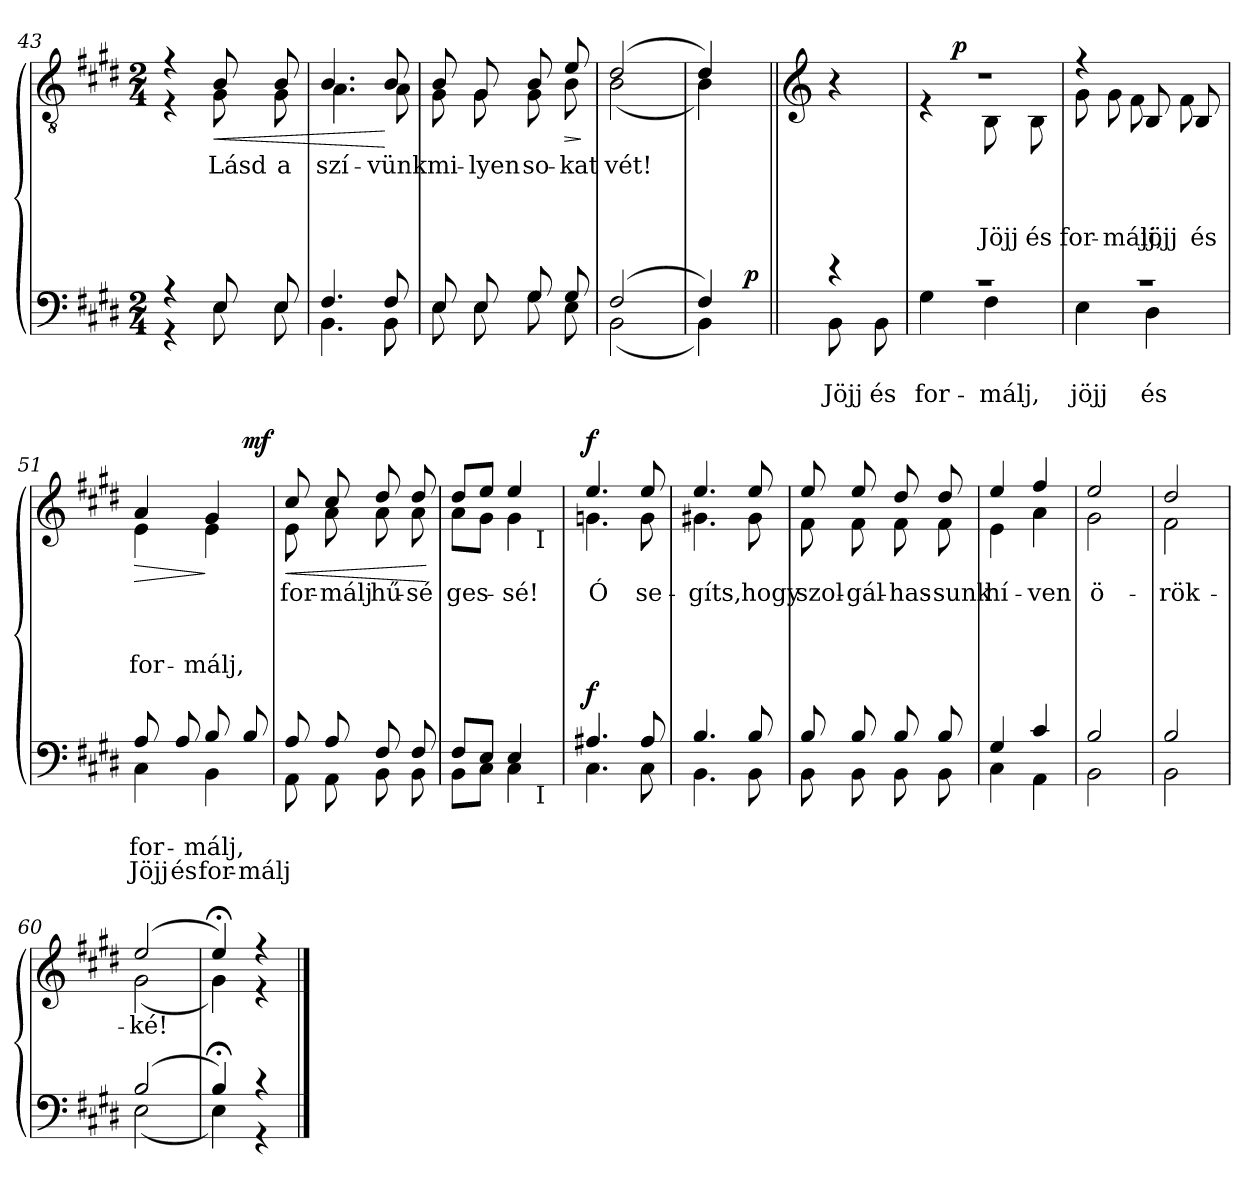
**kern	**text	**text	**text	**dynam	**kern	**text	**text	**text	**text	**dynam
*part2	*part2	*part2	*part2	*part2	*part1	*part1	*part1	*part1	*part1	*part1
*staff2	*staff2	*staff2	*staff2	*staff2	*staff1	*staff1	*staff1	*staff1	*staff1	*staff1
*clefF4	*	*	*	*	*clefGv2	*	*	*	*	*
*k[f#c#g#d#]	*	*	*	*	*k[f#c#g#d#]	*	*	*	*	*
*c#:	*	*	*	*	*c#:	*	*	*	*	*
*M2/4	*	*	*	*	*M2/4	*	*	*	*	*
=43	=43	=43	=43	=43	=43	=43	=43	=43	=43	=43
*^	*	*	*	*	*^	*	*	*	*	*
4r	4r	.	.	.	.	4r	4r	.	.	.	.	.
!	!	!	!	!	!	!	!	!	!	!	!	!LO:HP:b
!	!	!	!	!	!	!	!	!LO:LY:b	!	!	!	!
8E/	8E\	.	.	.	.	8B/	8G#\	Lásd	.	.	.	<
!	!	!	!	!	!	!	!	!LO:LY:b	!	!	!	!
8E/	8E\	.	.	.	.	8B/	8G#\	a	.	.	.	.
=44	=44	=44	=44	=44	=44	=44	=44	=44	=44	=44	=44	=44
!	!	!	!	!	!	!	!	!LO:LY:b	!	!	!	!
4.F#/	4.BB\	.	.	.	.	4.B/	4.A\	szí-	.	.	.	.
!	!	!	!	!	!	!	!	!LO:LY:b	!	!	!	!
8F#/	8BB\	.	.	.	.	8B/	8A\	-vünk	.	.	.	[
!!LO:LB:g=z	!!
=45	=45	=45	=45	=45	=45	=45	=45	=45	=45	=45	=45	=45
!	!	!	!	!	!	!	!	!LO:LY:b	!	!	!	!
8E/	8E\	.	.	.	.	8B/	8G#\	mi-	.	.	.	.
!	!	!	!	!	!	!	!	!LO:LY:b	!	!	!	!
8E/	8E\	.	.	.	.	8G#/	8G#\	-lyen	.	.	.	.
!	!	!	!	!	!	!	!	!LO:LY:b	!	!	!	!
8G#/	8G#\	.	.	.	.	8B/	8G#\	so-	.	.	.	.
!	!	!	!	!	!	!	!	!	!	!	!	!LO:HP:b
!	!	!	!	!	!	!	!	!LO:LY:b	!	!	!	!
8G#/	8E\	.	.	.	.	8e/	8B\	-kat	.	.	.	>
*v	*v	*	*	*	*	*	*	*	*	*	*	*
*	*	*	*	*	*v	*v	*	*	*	*	*
.	.	.	.	.	.	.	.	.	.	]
=46	=46	=46	=46	=46	=46	=46	=46	=46	=46	=46
*^	*	*	*	*	*^	*	*	*	*	*
!	!	!	!	!	!	!	!	!LO:LY:b	!	!	!	!
(>2F#/	(<2BB\	.	.	.	.	(>2d#/	(<2B\	vét!	.	.	.	.
=47	=47	=47	=47	=47	=47	=47	=47	=47	=47	=47	=47	=47
*	*^	*	*	*	*	*	*	*	*	*	*	*
4F#/)	4BB\)	8ryy	.	.	.	.	4d#/)	4B\)	.	.	.	.	.
.	.	32ryy	.	.	.	.	.	.	.	.	.	.	.
!	!	!	!	!	!	!LO:DY:b	!	!	!	!	!	!	!
.	.	16.ryy	.	.	.	p	.	.	.	.	.	.	.
*v	*v	*v	*	*	*	*	*	*	*	*	*	*	*
*	*	*	*	*	*v	*v	*	*	*	*	*
=48||	=48||	=48||	=48||	=48||	=48||	=48||	=48||	=48||	=48||	=48||
*	*	*	*	*	*clefG2	*	*	*	*	*
*^	*	*	*	*	*	*	*	*	*	*
*	*^	*	*	*	*	*^	*	*	*	*	*
!	!	!	!	!	!	!	!LO:TX:a:B:t=Vegyes kar	!	!	!	!	!	!
!	!	!	!	!LO:LY:b	!	!	!	!	!	!	!	!	!
*	*v	*v	*	*	*	*	*	*	*	*	*	*	*
*	*	*	*	*	*	*v	*v	*	*	*	*	*
4rd	8BB\	.	Jöjj	.	.	4r	.	.	.	.	.
!	!	!	!LO:LY:b	!	!	!	!	!	!	!	!
.	8BB\	.	és	.	.	.	.	.	.	.	.
=49	=49	=49	=49	=49	=49	=49	=49	=49	=49	=49	=49
!	!	!	!LO:LY:b	!	!	!	!	!	!	!	!
*	*	*	*	*	*	*^	*	*	*	*	*
*	*	*	*	*	*	*	*^	*	*	*	*	*
2rc	4G#\	.	for-	.	.	2rdd	4rd	8ryy	.	.	.	.	.
!	!	!	!	!	!	!	!	!	!	!	!	!	!LO:DY:b
.	.	.	.	.	.	.	.	4.ryy	.	.	.	.	p
!	!	!	!LO:LY:b	!	!	!	!	!	!	!	!	!	!
!	!	!	!	!	!	!	!	!	!	!	!	!LO:LY:b	!
.	4F#\	.	-málj,	.	.	.	8B\	.	.	.	.	Jöjj	.
!	!	!	!	!	!	!	!	!	!	!	!	!LO:LY:b	!
.	.	.	.	.	.	.	8B\	.	.	.	.	és	.
*	*	*	*	*	*	*v	*v	*v	*	*	*	*	*
=50	=50	=50	=50	=50	=50	=50	=50	=50	=50	=50	=50
*	*	*	*	*	*	*^	*	*	*	*	*
*	*	*	*	*	*	*	*^	*	*	*	*	*
!	!	!	!LO:LY:b	!	!	!	!	!	!	!	!	!	!
*	*	*	*	*	*	*	*v	*v	*	*	*	*	*
*	*	*	*	*	*	*	*^	*	*	*	*	*
!	!	!	!	!	!	!	!	!	!	!	!	!LO:LY:b	!
*	*	*	*	*	*	*	*v	*v	*	*	*	*	*
2rc	4E\	.	jöjj	.	.	4rff	8g#\	.	.	.	for-	.
!	!	!	!	!	!	!	!	!	!	!	!LO:LY:b	!
.	.	.	.	.	.	.	8g#\	.	.	.	-málj,	.
!	!	!	!LO:LY:b	!	!	!	!	!	!	!	!	!
!	!	!	!	!	!	!	!	!	!	!	!LO:LY:b	!
.	4D#\	.	és	.	.	8B/	8f#\	.	.	.	jöjj	.
!	!	!	!	!	!	!	!	!	!	!	!LO:LY:b	!
.	.	.	.	.	.	8B/	8f#\	.	.	.	és	.
*	*	*	*	*	*	*v	*v	*	*	*	*	*
=51	=51	=51	=51	=51	=51	=51	=51	=51	=51	=51	=51
*	*	*	*	*	*	*^	*	*	*	*	*
!	!	!	!	!LO:LY:a	!	!	!	!	!	!	!	!
*	*	*	*	*	*	*v	*v	*	*	*	*	*
*	*	*	*	*	*	*^	*	*	*	*	*
!	!	!	!LO:LY:b	!	!	!	!	!	!	!	!	!LO:HP:b
!	!	!	!	!	!	!	!	!	!	!	!LO:LY:b	!
*	*	*	*	*	*	*	*^	*	*	*	*	*
8A/	4C#\	.	for-	Jöjj	.	4a/	4e\	4.ryy	.	.	.	for-	>
!	!	!	!	!LO:LY:a	!	!	!	!	!	!	!	!	!
8A/	.	.	.	és	.	.	.	.	.	.	.	.	.
!	!	!	!	!LO:LY:a	!	!	!	!	!	!	!	!	!
!	!	!	!LO:LY:b	!	!	!	!	!	!	!	!	!	!
!	!	!	!	!	!	!	!	!	!	!	!	!LO:LY:b	!
8B/	4BB\	.	-málj,	for-	.	4g#/	4e\	.	.	.	.	-málj,	]
!	!	!	!	!LO:LY:a	!	!	!	!	!	!	!	!	!LO:DY:a
8B/	.	.	.	-málj	.	.	.	8ryy	.	.	.	.	mf
=52	=52	=52	=52	=52	=52	=52	=52	=52	=52	=52	=52	=52	=52
!	!	!	!	!	!	!	!	!	!	!	!	!	!LO:HP:b
*	*	*	*	*	*	*	*v	*v	*	*	*	*	*
*	*	*	*	*	*	*	*^	*	*	*	*	*
!	!	!	!	!	!	!	!	!	!LO:LY:b	!	!	!	!
*	*	*	*	*	*	*	*v	*v	*	*	*	*	*
8A/	8AA\	.	.	.	.	8cc#/	8e\	for-	.	.	.	<
!	!	!	!	!	!	!	!	!LO:LY:b	!	!	!	!
8A/	8AA\	.	.	.	.	8cc#/	8a\	-málj	.	.	.	.
!	!	!	!	!	!	!	!	!LO:LY:b	!	!	!	!
8F#/	8BB\	.	.	.	.	8dd#/	8a\	hű-	.	.	.	.
!	!	!	!	!	!	!	!	!LO:LY:b	!	!	!	!
8F#/	8BB\	.	.	.	.	8dd#/	8a\	-sé­	.	.	.	.
*v	*v	*	*	*	*	*	*	*	*	*	*	*
*	*	*	*	*	*v	*v	*	*	*	*	*
.	.	.	.	.	.	.	.	.	.	[
!!LO:LB:g=z
=53	=53	=53	=53	=53	=53	=53	=53	=53	=53	=53
*^	*	*	*	*	*^	*	*	*	*	*
!	!	!	!	!	!	!	!	!LO:LY:b	!	!	!	!
*	*^	*	*	*	*	*	*^	*	*	*	*	*
8F#/L	8BB\L	4.ryy	.	.	.	.	8dd#/L	8a\L	4.ryy	ges-	.	.	.	.
8E/J	8C#\J	.	.	.	.	.	8ee/J	8g#\J	.	.	.	.	.	.
!	!	!	!	!	!	!	!	!	!	!LO:LY:b	!	!	!	!
4E/	4C#\	.	.	.	.	.	4ee/	4g#\	.	-sé!	.	.	.	.
!	!	!	!	!	!	!	!	!	!LO:TX:b:t=I	!	!	!	!	!
!	!	!LO:TX:b:t=I	!	!	!	!	!	!	!	!	!	!	!	!
.	.	8ryy	.	.	.	.	.	.	8ryy	.	.	.	.	.
*	*v	*v	*	*	*	*	*	*	*	*	*	*	*	*
*	*	*	*	*	*	*	*v	*v	*	*	*	*	*
=54	=54	=54	=54	=54	=54	=54	=54	=54	=54	=54	=54	=54
*	*^	*	*	*	*	*	*^	*	*	*	*	*
!	!	!	!	!	!	!LO:DY:a	!	!	!	!LO:LY:b	!	!	!	!LO:DY:a
*	*v	*v	*	*	*	*	*	*	*	*	*	*	*	*
*	*	*	*	*	*	*	*v	*v	*	*	*	*	*
4.A#X/	4.C#\	.	.	.	f	4.ee/	4.gn\	Ó	.	.	.	f
!	!	!	!	!	!	!	!	!LO:LY:b	!	!	!	!
8A#/	8C#\	.	.	.	.	8ee/	8g\	se-	.	.	.	.
=55	=55	=55	=55	=55	=55	=55	=55	=55	=55	=55	=55	=55
!	!	!	!	!	!	!	!	!LO:LY:b	!	!	!	!
4.B/	4.BB\	.	.	.	.	4.ee/	4.g#X\	-gíts,	.	.	.	.
!	!	!	!	!	!	!	!	!LO:LY:b	!	!	!	!
8B/	8BB\	.	.	.	.	8ee/	8g#\	hogy	.	.	.	.
=56	=56	=56	=56	=56	=56	=56	=56	=56	=56	=56	=56	=56
!	!	!	!	!	!	!	!	!LO:LY:b	!	!	!	!
8B/	8BB\	.	.	.	.	8ee/	8f#\	szol-	.	.	.	.
!	!	!	!	!	!	!	!	!LO:LY:b	!	!	!	!
8B/	8BB\	.	.	.	.	8ee/	8f#\	-gál-	.	.	.	.
!	!	!	!	!	!	!	!	!LO:LY:b	!	!	!	!
8B/	8BB\	.	.	.	.	8dd#/	8f#\	-has-	.	.	.	.
!	!	!	!	!	!	!	!	!LO:LY:b	!	!	!	!
8B/	8BB\	.	.	.	.	8dd#/	8f#\	-sunk	.	.	.	.
=57	=57	=57	=57	=57	=57	=57	=57	=57	=57	=57	=57	=57
!	!	!	!	!	!	!	!	!LO:LY:b	!	!	!	!
4G#/	4C#\	.	.	.	.	4ee/	4e\	hí-	.	.	.	.
!	!	!	!	!	!	!	!	!LO:LY:b	!	!	!	!
4c#/	4AA\	.	.	.	.	4ff#/	4a\	-ven	.	.	.	.
=58	=58	=58	=58	=58	=58	=58	=58	=58	=58	=58	=58	=58
!	!	!	!	!	!	!	!	!LO:LY:b	!	!	!	!
2B/	2BB\	.	.	.	.	2ee/	2g#\	ö-	.	.	.	.
=59	=59	=59	=59	=59	=59	=59	=59	=59	=59	=59	=59	=59
!	!	!	!	!	!	!	!	!LO:LY:b	!	!	!	!
2B/	2BB\	.	.	.	.	2dd#/	2f#\	-rök-	.	.	.	.
=60	=60	=60	=60	=60	=60	=60	=60	=60	=60	=60	=60	=60
!	!	!	!	!	!	!	!	!LO:LY:b	!	!	!	!
(>2B/	(<2E\	.	.	.	.	(>2ee/	(<2g#\	-ké!	.	.	.	.
=61	=61	=61	=61	=61	=61	=61	=61	=61	=61	=61	=61	=61
4B;/)	4E\)	.	.	.	.	4ee;/)	4g#\)	.	.	.	.	.
4r	4r	.	.	.	.	4r	4r	.	.	.	.	.
*v	*v	*	*	*	*	*	*	*	*	*	*	*
*	*	*	*	*	*v	*v	*	*	*	*	*
==	==	==	==	==	==	==	==	==	==	==
*-	*-	*-	*-	*-	*-	*-	*-	*-	*-	*-
